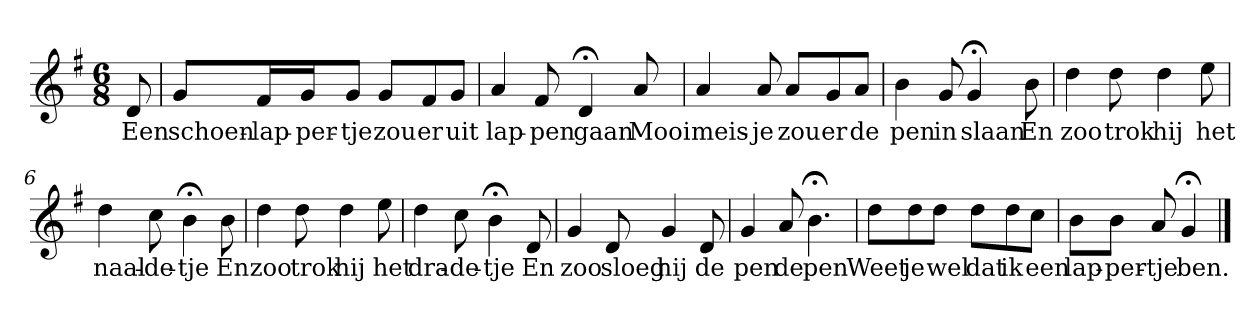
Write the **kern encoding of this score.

**kern	**text
*part1	*part1
*staff1	*staff1
*k[f#]	*
*G:	*
*M6/8	*
*MM120	*
=	=
8d	Een
=1	=1
8gL	schoen-
16f#L	-lap-
16gJ	-per-
8gJ	-tje
8gL	zou
8f#	er
8gJ	uit
=2	=2
4a	lap-
8f#	-pen
4d;<	gaan
8a	Mooi
=3	=3
4a	meis-
8a	-je
8aL	zou
8g	er
8aJ	de
=4	=4
4b	pen
8g	in
4g;<	slaan
8b	En
=5	=5
4dd	zoo
8dd	trok
4dd	hij
8ee	het
=6	=6
4dd	naal-
8cc	-de-
4b;<	-tje
8b	En
=7	=7
4dd	zoo
8dd	trok
4dd	hij
8ee	het
=8	=8
4dd	dra-
8cc	-de-
4b;<	-tje
8d	En
=9	=9
4g	zoo
8d	sloeg
4g	hij
8d	de
=10	=10
4g	pen
8a	de
4.b;<	pen
=11	=11
8ddL	Weet
8dd	je
8ddJ	wel
8ddL	dat
8dd	ik
8ccJ	een
=12	=12
8bL	lap-
8bJ	-per-
8a	-tje
4g;<	ben.
==	==
*-	*-
